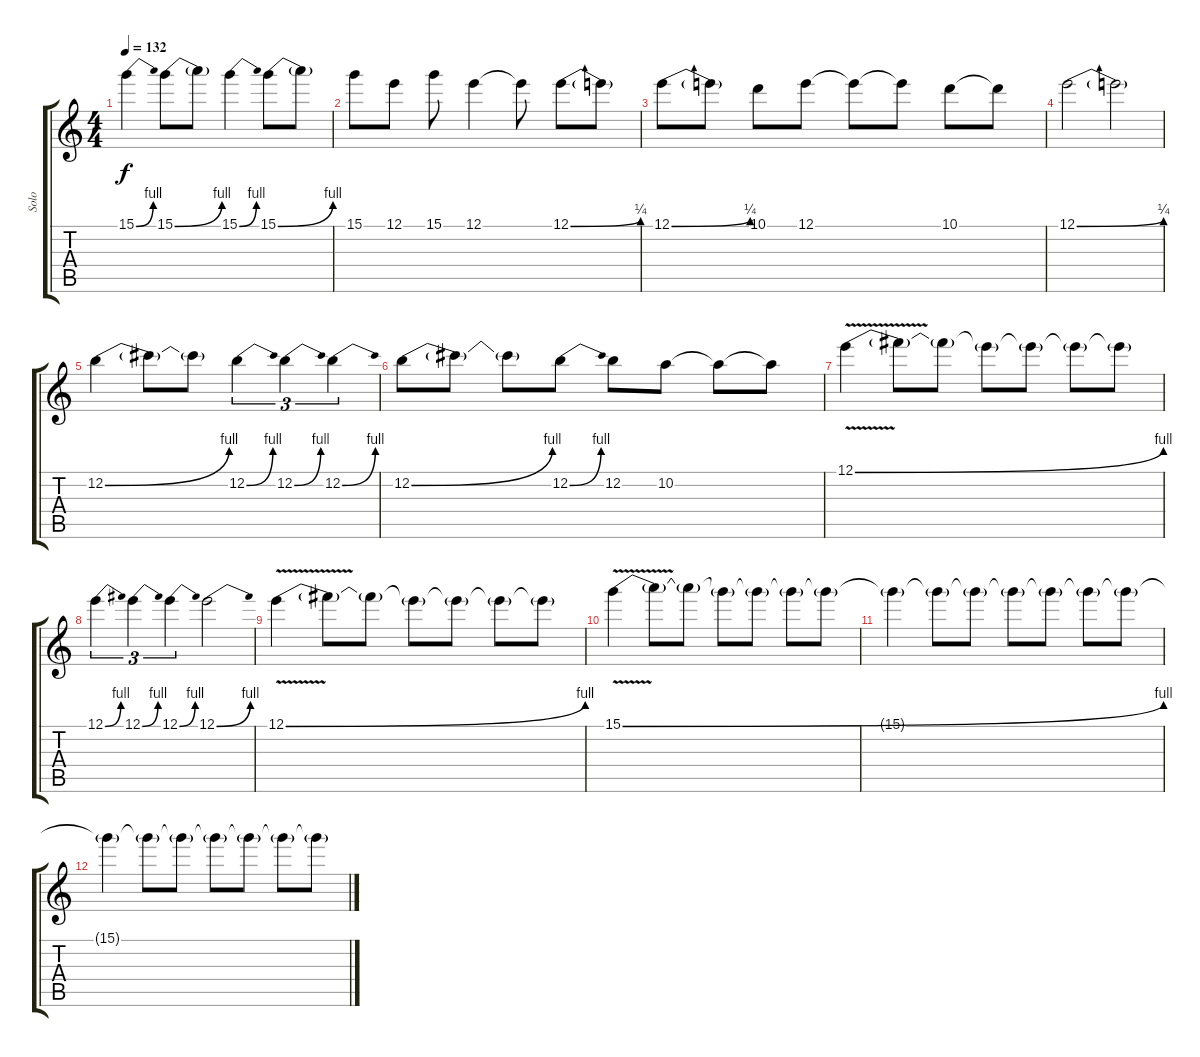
\track ("Solo" "Solo") {instrument overdrivenguitar}
\staff {score tabs}
\tuning (E4 B3 G3 D3 A2 E2) {hide}
\ts (4 4)
\tempo 132
\clef g2
\ks c
15.1{be (bend 0 0 60 4)}.4{dy f} 15.1{be (bend 0 0 60 4)}.8 15.1{t}.8 15.1{be (bend 0 0 60 4)}.4 15.1{be (bend 0 0 60 4)}.8 15.1{t}.8 |
15.1.8 12.1.8 15.1.8 12.1.4 12.1{t}.8 12.1{be (bend 0 0 60 1)}.8 12.1{t}.8 |
12.1{be (bend 0 0 60 1)}.8 12.1{t}.8 10.1.8 12.1.8 12.1{t}.8 12.1{t}.8 10.1.8 10.1{t}.8 |
12.1{be (bend 0 0 60 1)}.2 12.1{t}.2 |
12.2{be (bend 0 0 60 4)}.4 12.2{t}.8 12.2{t}.8 12.2{be (bend 0 0 60 4)}.4{tu (3 2)} 12.2{be (bend 0 0 60 4)}.4{tu (3 2)} 12.2{be (bend 0 0 60 4)}.4{tu (3 2)} |
12.2{be (bend 0 0 60 4)}.8 12.2{t}.8 12.2{t}.8 12.2{be (bend 0 0 60 4)}.8 12.2.8 10.2.8 10.2{t}.8 10.2{t}.8 |
12.1{be (bend 0 0 60 4) v}.4 12.1{t}.8 12.1{t}.8 12.1{t}.8 12.1{t}.8 12.1{t}.8 12.1{t}.8 |
12.1{be (bend 0 0 60 4)}.4{tu (3 2) volume 15} 12.1{be (bend 0 0 60 4)}.4{tu (3 2) volume 14} 12.1{be (bend 0 0 60 4)}.4{tu (3 2) volume 13} 12.1{be (bend 0 0 60 4)}.2 |
12.1{be (bend 0 0 60 4) v}.4{volume 12} 12.1{t}.8 12.1{t}.8 12.1{t}.8 12.1{t}.8 12.1{t}.8 12.1{t}.8 |
15.1{be (bend 0 0 60 4) v}.4{volume 8} 15.1{t}.8 15.1{t}.8 15.1{t}.8{volume 7} 15.1{t}.8 15.1{t}.8 15.1{t}.8{volume 6} |
15.1{t}.4 15.1{t}.8{volume 5} 15.1{t}.8 15.1{t}.8 15.1{t}.8{volume 4} 15.1{t}.8 15.1{t}.8 |
15.1{t}.4{volume 3} 15.1{t}.8 15.1{t}.8{volume 2} 15.1{t}.8 15.1{t}.8{volume 1} 15.1{t}.8 15.1{t}.8{volume 0}
